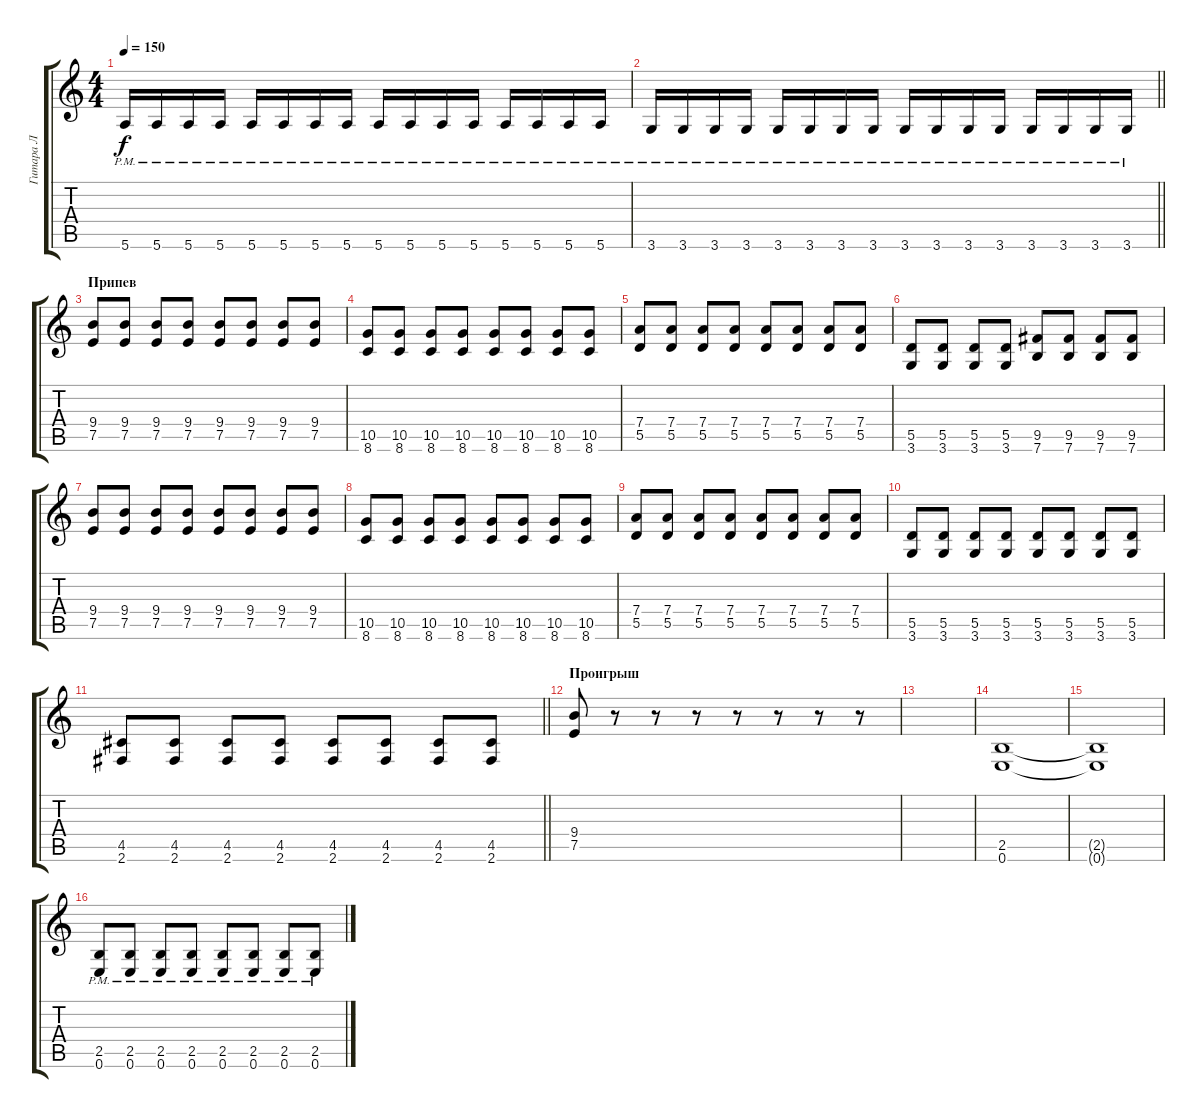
\track ("Гитара Л" "Гитара Л") {instrument overdrivenguitar}
\staff {score tabs}
\tuning (E4 B3 G3 D3 A2 E2) {hide}
\ts (4 4)
\tempo 150
\clef g2
\ks c
5.6{pm}.16{dy f} 5.6{pm}.16 5.6{pm}.16 5.6{pm}.16 5.6{pm}.16 5.6{pm}.16 5.6{pm}.16 5.6{pm}.16 5.6{pm}.16 5.6{pm}.16 5.6{pm}.16 5.6{pm}.16 5.6{pm}.16 5.6{pm}.16 5.6{pm}.16 5.6{pm}.16 |
\barLineRight lightlight
3.6{pm}.16 3.6{pm}.16 3.6{pm}.16 3.6{pm}.16 3.6{pm}.16 3.6{pm}.16 3.6{pm}.16 3.6{pm}.16 3.6{pm}.16 3.6{pm}.16 3.6{pm}.16 3.6{pm}.16 3.6{pm}.16 3.6{pm}.16 3.6{pm}.16 3.6{pm}.16 |
\section ("" "Припев")
(9.4 7.5).8 (9.4 7.5).8 (9.4 7.5).8 (9.4 7.5).8 (9.4 7.5).8 (9.4 7.5).8 (9.4 7.5).8 (9.4 7.5).8 |
(10.5 8.6).8 (10.5 8.6).8 (10.5 8.6).8 (10.5 8.6).8 (10.5 8.6).8 (10.5 8.6).8 (10.5 8.6).8 (10.5 8.6).8 |
(7.4 5.5).8 (7.4 5.5).8 (7.4 5.5).8 (7.4 5.5).8 (7.4 5.5).8 (7.4 5.5).8 (7.4 5.5).8 (7.4 5.5).8 |
(5.5 3.6).8 (5.5 3.6).8 (5.5 3.6).8 (5.5 3.6).8 (9.5 7.6).8 (9.5 7.6).8 (9.5 7.6).8 (9.5 7.6).8 |
(9.4 7.5).8 (9.4 7.5).8 (9.4 7.5).8 (9.4 7.5).8 (9.4 7.5).8 (9.4 7.5).8 (9.4 7.5).8 (9.4 7.5).8 |
(10.5 8.6).8 (10.5 8.6).8 (10.5 8.6).8 (10.5 8.6).8 (10.5 8.6).8 (10.5 8.6).8 (10.5 8.6).8 (10.5 8.6).8 |
(7.4 5.5).8 (7.4 5.5).8 (7.4 5.5).8 (7.4 5.5).8 (7.4 5.5).8 (7.4 5.5).8 (7.4 5.5).8 (7.4 5.5).8 |
(5.5 3.6).8 (5.5 3.6).8 (5.5 3.6).8 (5.5 3.6).8 (5.5 3.6).8 (5.5 3.6).8 (5.5 3.6).8 (5.5 3.6).8 |
\barLineRight lightlight
(4.5 2.6).8 (4.5 2.6).8 (4.5 2.6).8 (4.5 2.6).8 (4.5 2.6).8 (4.5 2.6).8 (4.5 2.6).8 (4.5 2.6).8 |
\section ("" "Проигрыш")
(9.4 7.5).8 r.8 r.8 r.8 r.8 r.8 r.8 r.8 |
|
(2.5 0.6).1 |
(2.5{t} 0.6{t}).1 |
(2.5{pm} 0.6{pm}).8 (2.5{pm} 0.6{pm}).8 (2.5{pm} 0.6{pm}).8 (2.5{pm} 0.6{pm}).8 (2.5{pm} 0.6{pm}).8 (2.5{pm} 0.6{pm}).8 (2.5{pm} 0.6{pm}).8 (2.5{pm} 0.6{pm}).8
